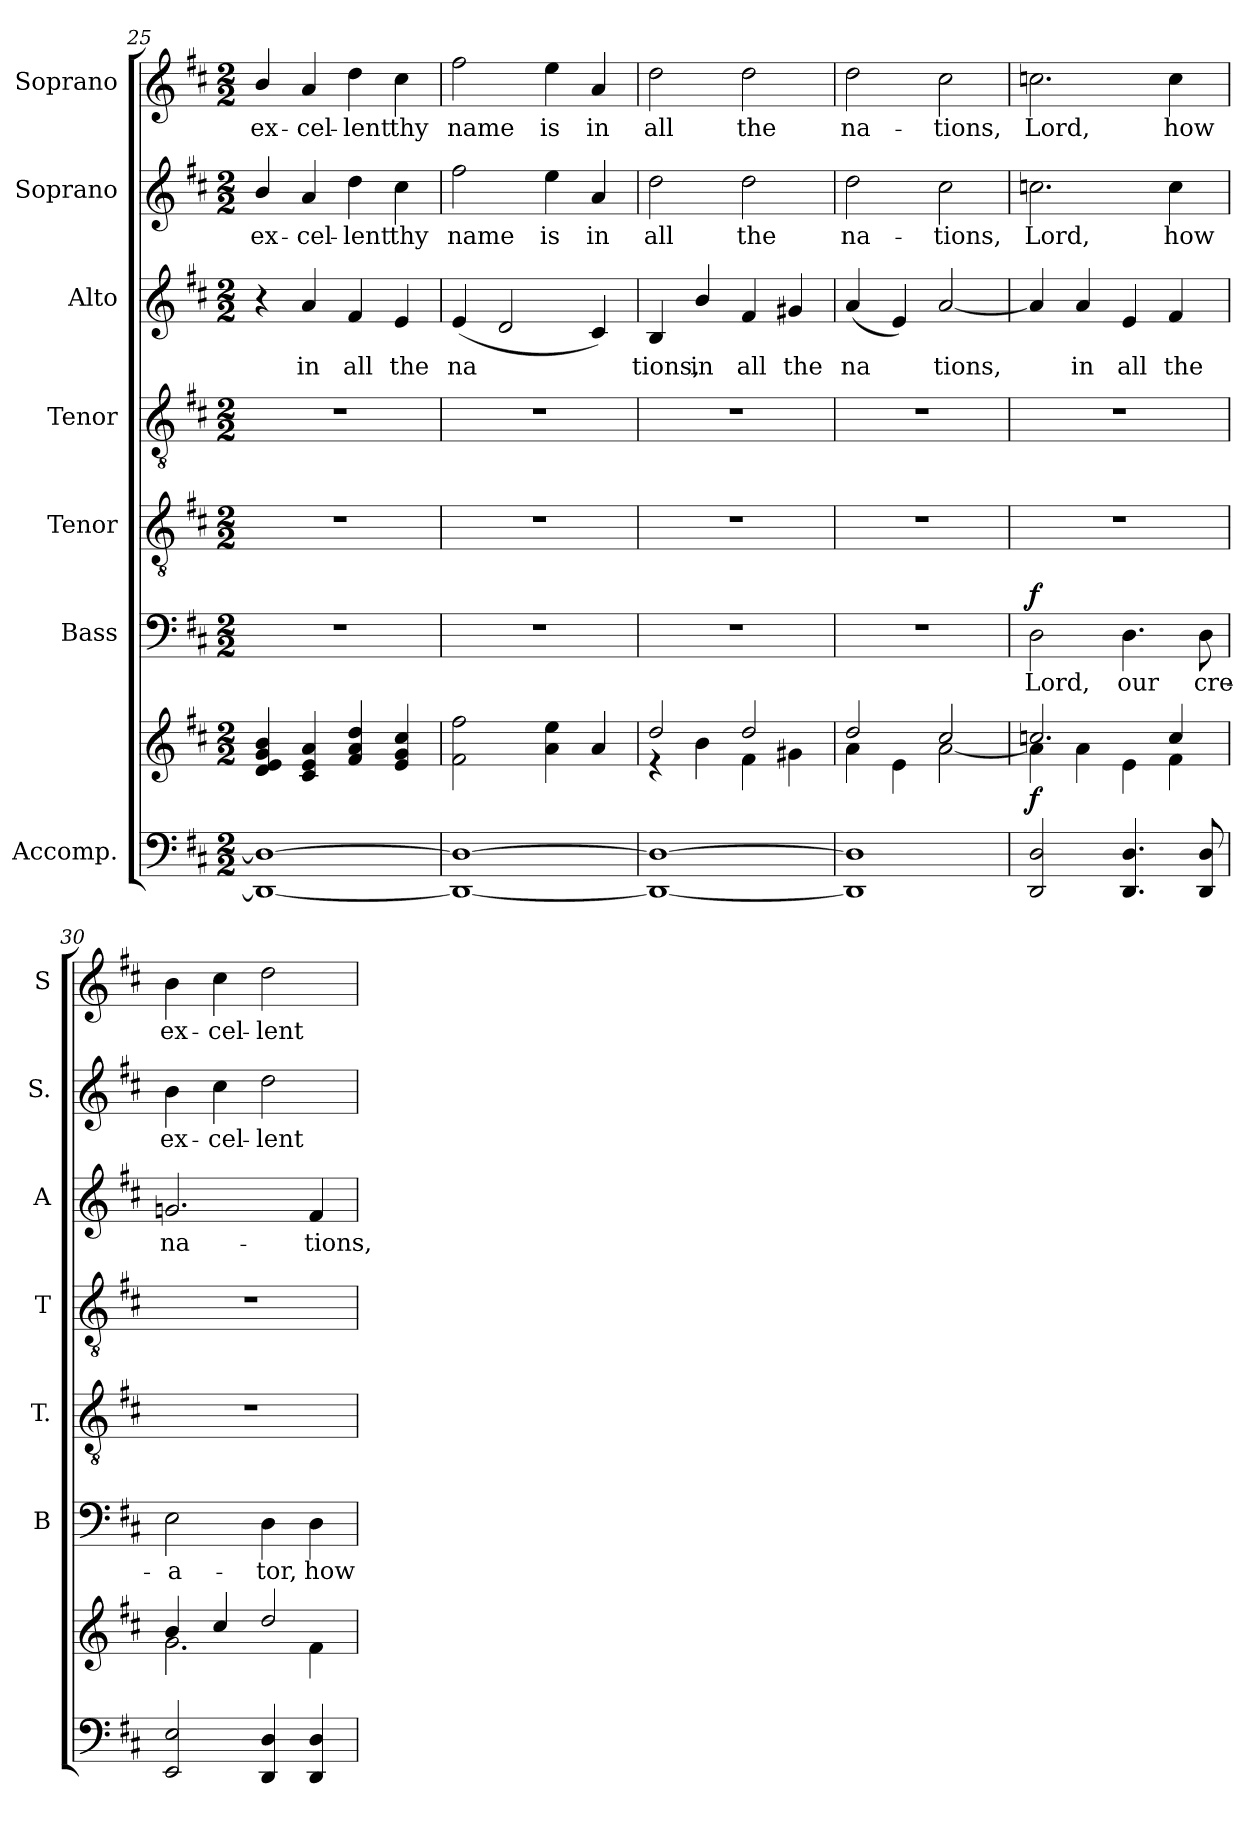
**kern	**kern	**dynam	**kern	**text	**dynam	**kern	**kern	**kern	**text	**kern	**text	**kern	**text
*part7	*part7	*part7	*part6	*part6	*part6	*part5	*part4	*part3	*part3	*part2	*part2	*part1	*part1
*staff8	*staff7	*staff7/8	*staff6	*staff6	*staff6	*staff5	*staff4	*staff3	*staff3	*staff2	*staff2	*staff1	*staff1
*I"Accomp.	*	*	*I"Bass	*	*	*I"Tenor	*I"Tenor	*I"Alto	*	*I"Soprano	*	*I"Soprano	*
*	*	*	*I'B	*	*	*I'T.	*I'T	*I'A	*	*I'S.	*	*I'S	*
*clefF4	*clefG2	*	*clefF4	*	*	*clefGv2	*clefGv2	*clefG2	*	*clefG2	*	*clefG2	*
*k[f#c#]	*k[f#c#]	*	*k[f#c#]	*	*	*k[f#c#]	*k[f#c#]	*k[f#c#]	*	*k[f#c#]	*	*k[f#c#]	*
*D:	*D:	*	*D:	*	*	*D:	*D:	*D:	*	*D:	*	*D:	*
*M2/2	*M2/2	*	*M2/2	*	*	*M2/2	*M2/2	*M2/2	*	*M2/2	*	*M2/2	*
=25	=25	=25	=25	=25	=25	=25	=25	=25	=25	=25	=25	=25	=25
!	!	!	!	!	!	!	!	!	!	!	!LO:LY:b	!	!LO:LY:b
1DD_ 1D_	4d/ 4e/ 4g/ 4b/	.	1r	.	.	1r	1r	4r	.	4b/	ex-	4b/	ex-
!	!	!	!	!	!	!	!	!	!LO:LY:b	!	!LO:LY:b	!	!LO:LY:b
.	4c#/ 4e/ 4a/	.	.	.	.	.	.	4a/	in	4a/	-cel-	4a/	-cel-
!	!	!	!	!	!	!	!	!	!LO:LY:b	!	!LO:LY:b	!	!LO:LY:b
.	4f#/ 4a/ 4dd/	.	.	.	.	.	.	4f#/	all	4dd\	-lent	4dd\	-lent
!	!	!	!	!	!	!	!	!	!LO:LY:b	!	!LO:LY:b	!	!LO:LY:b
.	4e/ 4g/ 4cc#/	.	.	.	.	.	.	4e/	the	4cc#\	thy	4cc#\	thy
=26	=26	=26	=26	=26	=26	=26	=26	=26	=26	=26	=26	=26	=26
!	!	!	!	!	!	!	!	!	!LO:LY:b	!	!LO:LY:b	!	!LO:LY:b
1DD_ 1D_	2f#\ 2ff#\	.	1r	.	.	1r	1r	(<4e/	na­	2ff#\	name	2ff#\	name
.	.	.	.	.	.	.	.	2d/	.	.	.	.	.
!	!	!	!	!	!	!	!	!	!	!	!LO:LY:b	!	!LO:LY:b
.	4a\ 4ee\	.	.	.	.	.	.	.	.	4ee\	is	4ee\	is
!	!	!	!	!	!	!	!	!	!	!	!LO:LY:b	!	!LO:LY:b
.	4a/	.	.	.	.	.	.	4c#/)	.	4a/	in	4a/	in
!!LO:PB:g=z
=27	=27	=27	=27	=27	=27	=27	=27	=27	=27	=27	=27	=27	=27
*	*^	*	*	*	*	*	*	*	*	*	*	*	*
!	!	!	!	!	!	!	!	!	!	!LO:LY:b	!	!LO:LY:b	!	!LO:LY:b
1DD_ 1D_	2dd/	4r	.	1r	.	.	1r	1r	4B/	tions,	2dd\	all	2dd\	all
!	!	!	!	!	!	!	!	!	!	!LO:LY:b	!	!	!	!
.	.	4b\	.	.	.	.	.	.	4b/	in	.	.	.	.
!	!	!	!	!	!	!	!	!	!	!LO:LY:b	!	!LO:LY:b	!	!LO:LY:b
.	2dd/	4f#\	.	.	.	.	.	.	4f#/	all	2dd\	the	2dd\	the
!	!	!	!	!	!	!	!	!	!	!LO:LY:b	!	!	!	!
.	.	4g#X\	.	.	.	.	.	.	4g#X/	the	.	.	.	.
=28	=28	=28	=28	=28	=28	=28	=28	=28	=28	=28	=28	=28	=28	=28
!	!	!	!	!	!	!	!	!	!	!LO:LY:b	!	!LO:LY:b	!	!LO:LY:b
1DD] 1D]	2dd/	4a\	.	1r	.	.	1r	1r	(<4a/	na­	2dd\	na-	2dd\	na-
.	.	4e\	.	.	.	.	.	.	4e/)	.	.	.	.	.
!	!	!	!	!	!	!	!	!	!	!LO:LY:b	!	!LO:LY:b	!	!LO:LY:b
.	2cc#/	[2a\	.	.	.	.	.	.	[2a/	tions,	2cc#\	-tions,	2cc#\	-tions,
=29	=29	=29	=29	=29	=29	=29	=29	=29	=29	=29	=29	=29	=29	=29
!	!	!	!LO:DY:b	!	!LO:LY:b	!LO:DY:b	!	!	!	!	!	!LO:LY:b	!	!LO:LY:b
2DD/ 2D/	2.ccn/	4a\]	f	2D\	Lord,	f	1r	1r	4a/]	.	2.ccn\	Lord,	2.ccn\	Lord,
!	!	!	!	!	!	!	!	!	!	!LO:LY:b	!	!	!	!
.	.	4a\	.	.	.	.	.	.	4a/	in	.	.	.	.
!	!	!	!	!	!LO:LY:b	!	!	!	!	!LO:LY:b	!	!	!	!
4.DD/ 4.D/	.	4e\	.	4.D\	our	.	.	.	4e/	all	.	.	.	.
!	!	!	!	!	!	!	!	!	!	!LO:LY:b	!	!LO:LY:b	!	!LO:LY:b
.	4cc/	4f#\	.	.	.	.	.	.	4f#/	the	4cc\	how	4cc\	how
!	!	!	!	!	!LO:LY:b	!	!	!	!	!	!	!	!	!
8DD/ 8D/	.	.	.	8D\	cre-	.	.	.	.	.	.	.	.	.
=30	=30	=30	=30	=30	=30	=30	=30	=30	=30	=30	=30	=30	=30	=30
!	!	!	!	!	!LO:LY:b	!	!	!	!	!LO:LY:b	!	!LO:LY:b	!	!LO:LY:b
2EE/ 2E/	4b/	2.g\	.	2E\	-a-	.	1r	1r	2.gni/	na-	4b\	ex-	4b\	ex-
!	!	!	!	!	!	!	!	!	!	!	!	!LO:LY:b	!	!LO:LY:b
.	4cc#i/	.	.	.	.	.	.	.	.	.	4cc#i\	-cel-	4cc#i\	-cel-
!	!	!	!	!	!LO:LY:b	!	!	!	!	!	!	!LO:LY:b	!	!LO:LY:b
4DD/ 4D/	2dd/	.	.	4D\	-tor,	.	.	.	.	.	2dd\	-lent	2dd\	-lent
!	!	!	!	!	!LO:LY:b	!	!	!	!	!LO:LY:b	!	!	!	!
4DD/ 4D/	.	4f#\	.	4D\	how	.	.	.	4f#/	-tions,	.	.	.	.
*	*v	*v	*	*	*	*	*	*	*	*	*	*	*	*
=	=	=	=	=	=	=	=	=	=	=	=	=	=
*-	*-	*-	*-	*-	*-	*-	*-	*-	*-	*-	*-	*-	*-
